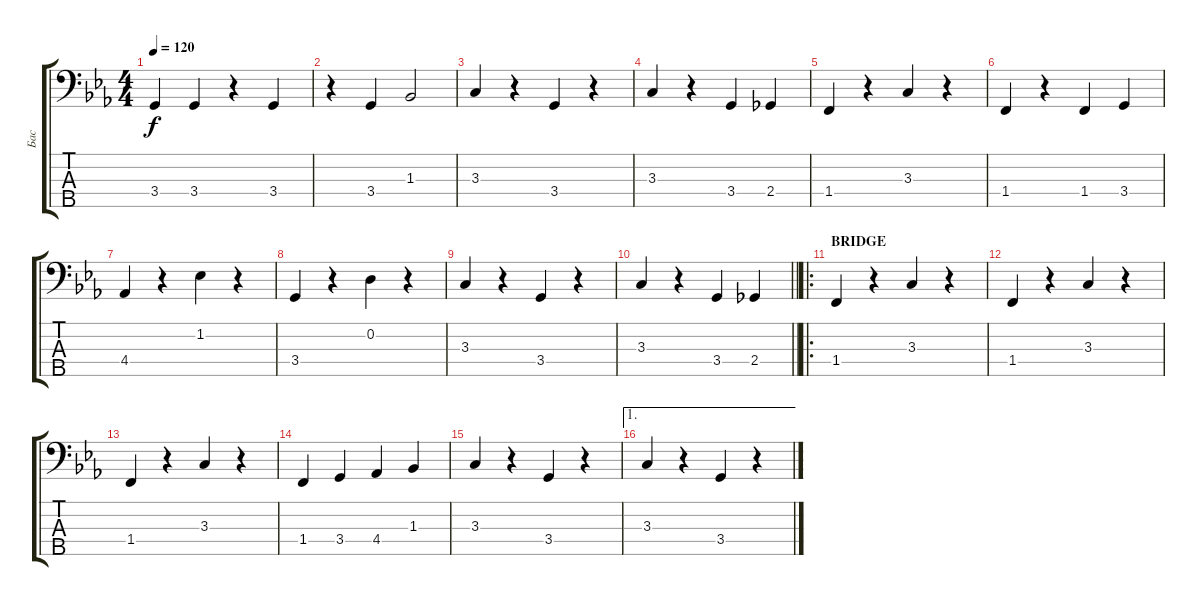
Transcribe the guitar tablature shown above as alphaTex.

\track ("Бас" "Бас") {instrument acousticguitarsteel}
\staff {score tabs}
\tuning (G2 D2 A1 E1 B0) {hide}
\ts (4 4)
\tempo 120
\clef f4
\ks cminor
3.4.4{dy f} 3.4.4 r.4 3.4.4 |
r.4 3.4.4 1.3.2 |
3.3.4 r.4 3.4.4 r.4 |
3.3.4 r.4 3.4.4 2.4.4 |
1.4.4 r.4 3.3.4 r.4 |
1.4.4 r.4 1.4.4 3.4.4 |
4.4.4 r.4 1.2.4 r.4 |
3.4.4 r.4 0.2.4 r.4 |
3.3.4 r.4 3.4.4 r.4 |
\barLineRight lightlight
3.3.4 r.4 3.4.4 2.4.4 |
\ro
\section ("" "BRIDGE")
1.4.4 r.4 3.3.4 r.4 |
1.4.4 r.4 3.3.4 r.4 |
1.4.4 r.4 3.3.4 r.4 |
1.4.4 3.4.4 4.4.4 1.3.4 |
3.3.4 r.4 3.4.4 r.4 |
\ae 1
3.3.4 r.4 3.4.4 r.4
